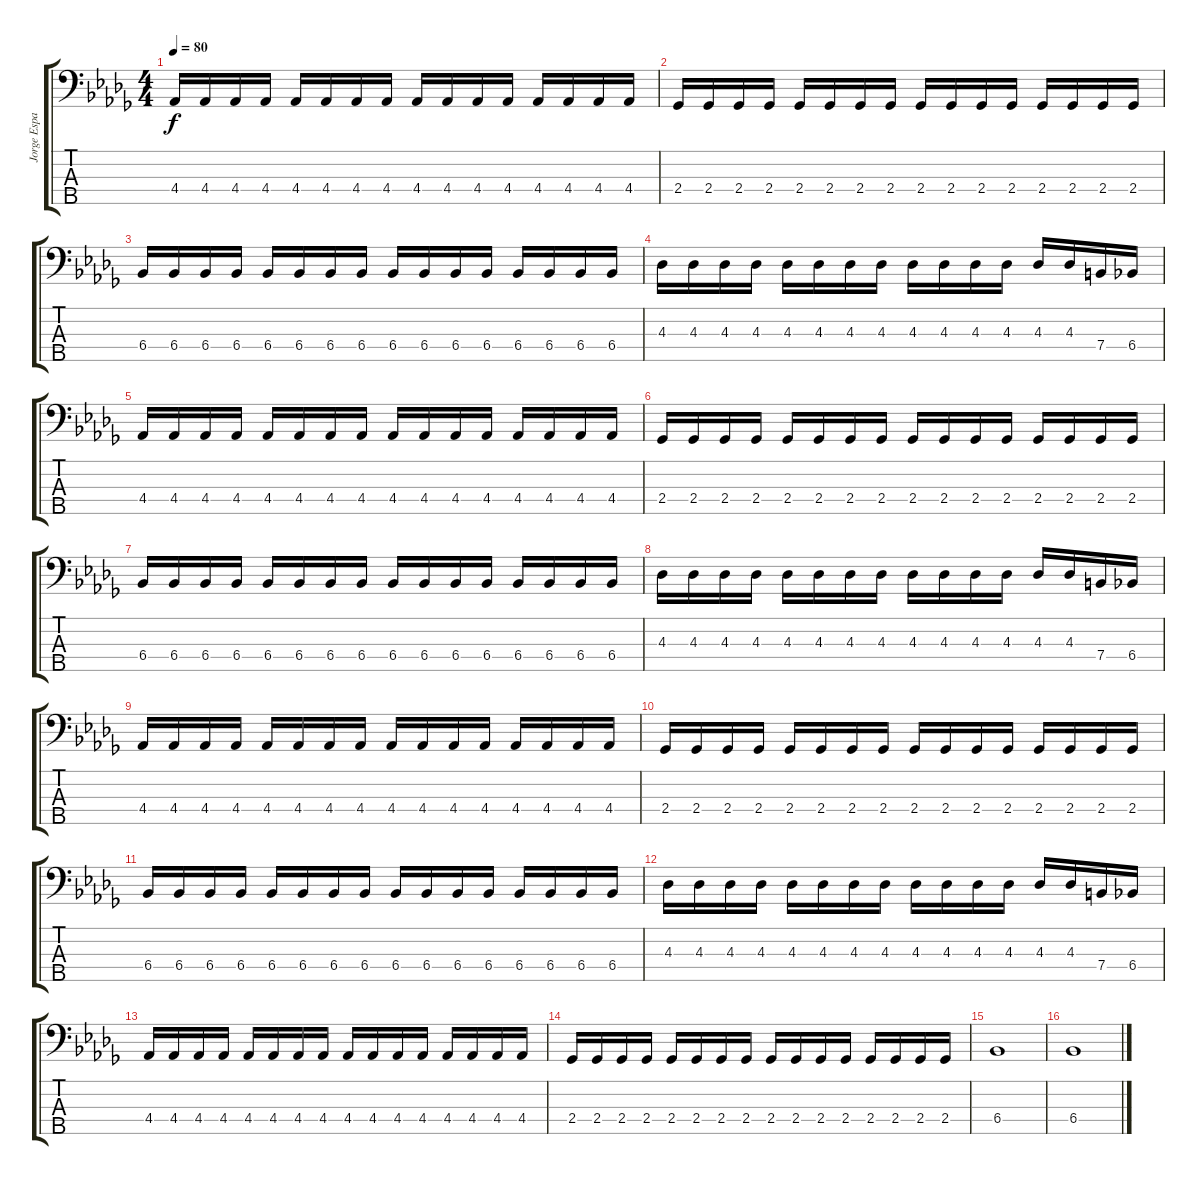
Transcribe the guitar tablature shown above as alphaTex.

\track ("Jorge Espaderos" "Jorge Espa") {instrument electricbassfinger}
\staff {score tabs}
\tuning (G2 D2 A1 E1 B0) {hide}
\ts (4 4)
\tempo 80
\clef f4
\ks bbminor
4.4.16{dy f} 4.4.16 4.4.16 4.4.16 4.4.16 4.4.16 4.4.16 4.4.16 4.4.16 4.4.16 4.4.16 4.4.16 4.4.16 4.4.16 4.4.16 4.4.16 |
2.4.16 2.4.16 2.4.16 2.4.16 2.4.16 2.4.16 2.4.16 2.4.16 2.4.16 2.4.16 2.4.16 2.4.16 2.4.16 2.4.16 2.4.16 2.4.16 |
6.4.16 6.4.16 6.4.16 6.4.16 6.4.16 6.4.16 6.4.16 6.4.16 6.4.16 6.4.16 6.4.16 6.4.16 6.4.16 6.4.16 6.4.16 6.4.16 |
4.3.16 4.3.16 4.3.16 4.3.16 4.3.16 4.3.16 4.3.16 4.3.16 4.3.16 4.3.16 4.3.16 4.3.16 4.3.16 4.3.16 7.4.16 6.4.16 |
4.4.16 4.4.16 4.4.16 4.4.16 4.4.16 4.4.16 4.4.16 4.4.16 4.4.16 4.4.16 4.4.16 4.4.16 4.4.16 4.4.16 4.4.16 4.4.16 |
2.4.16 2.4.16 2.4.16 2.4.16 2.4.16 2.4.16 2.4.16 2.4.16 2.4.16 2.4.16 2.4.16 2.4.16 2.4.16 2.4.16 2.4.16 2.4.16 |
6.4.16 6.4.16 6.4.16 6.4.16 6.4.16 6.4.16 6.4.16 6.4.16 6.4.16 6.4.16 6.4.16 6.4.16 6.4.16 6.4.16 6.4.16 6.4.16 |
4.3.16 4.3.16 4.3.16 4.3.16 4.3.16 4.3.16 4.3.16 4.3.16 4.3.16 4.3.16 4.3.16 4.3.16 4.3.16 4.3.16 7.4.16 6.4.16 |
4.4.16 4.4.16 4.4.16 4.4.16 4.4.16 4.4.16 4.4.16 4.4.16 4.4.16 4.4.16 4.4.16 4.4.16 4.4.16 4.4.16 4.4.16 4.4.16 |
2.4.16 2.4.16 2.4.16 2.4.16 2.4.16 2.4.16 2.4.16 2.4.16 2.4.16 2.4.16 2.4.16 2.4.16 2.4.16 2.4.16 2.4.16 2.4.16 |
6.4.16 6.4.16 6.4.16 6.4.16 6.4.16 6.4.16 6.4.16 6.4.16 6.4.16 6.4.16 6.4.16 6.4.16 6.4.16 6.4.16 6.4.16 6.4.16 |
4.3.16 4.3.16 4.3.16 4.3.16 4.3.16 4.3.16 4.3.16 4.3.16 4.3.16 4.3.16 4.3.16 4.3.16 4.3.16 4.3.16 7.4.16 6.4.16 |
4.4.16 4.4.16 4.4.16 4.4.16 4.4.16 4.4.16 4.4.16 4.4.16 4.4.16 4.4.16 4.4.16 4.4.16 4.4.16 4.4.16 4.4.16 4.4.16 |
2.4.16 2.4.16 2.4.16 2.4.16 2.4.16 2.4.16 2.4.16 2.4.16 2.4.16 2.4.16 2.4.16 2.4.16 2.4.16 2.4.16 2.4.16 2.4.16 |
6.4.1 |
6.4.1
